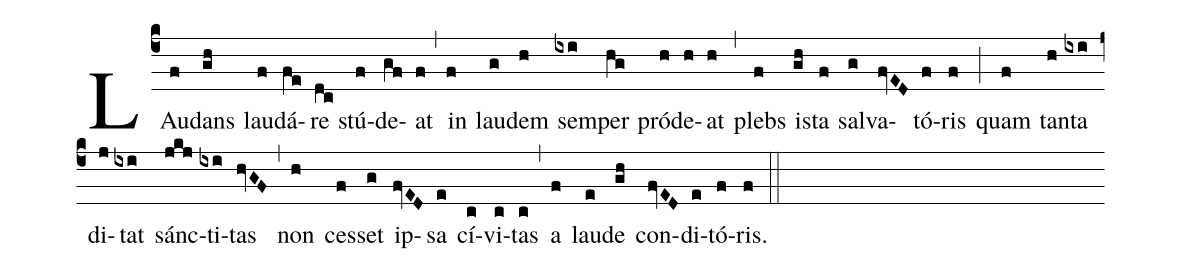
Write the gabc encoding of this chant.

%%
(c4)
LAu(f)dans(gh) lau(f)dá(fe)re(dc) stú(f)de(gf)at(f) (,) in(f) lau(g)dem(h) sem(ixi)per(hg) pró(h)de(h)at(h) (,) plebs(f) is(gh)ta(f) sal(g)va(fvED)tó(f)ris(f) (;)
quam(f) tan(h)ta(ixi) di(j)tat(ixi) sánc(jkj)ti(ixi)tas(hvGF) (,) non(h) ces(f)set(g) ip(fvED)sa(e) cí(c)vi(c)tas(c) (,) a(f) lau(e)de(gh) con(fvED)di(e)tó(f)ris.(f) (::)
